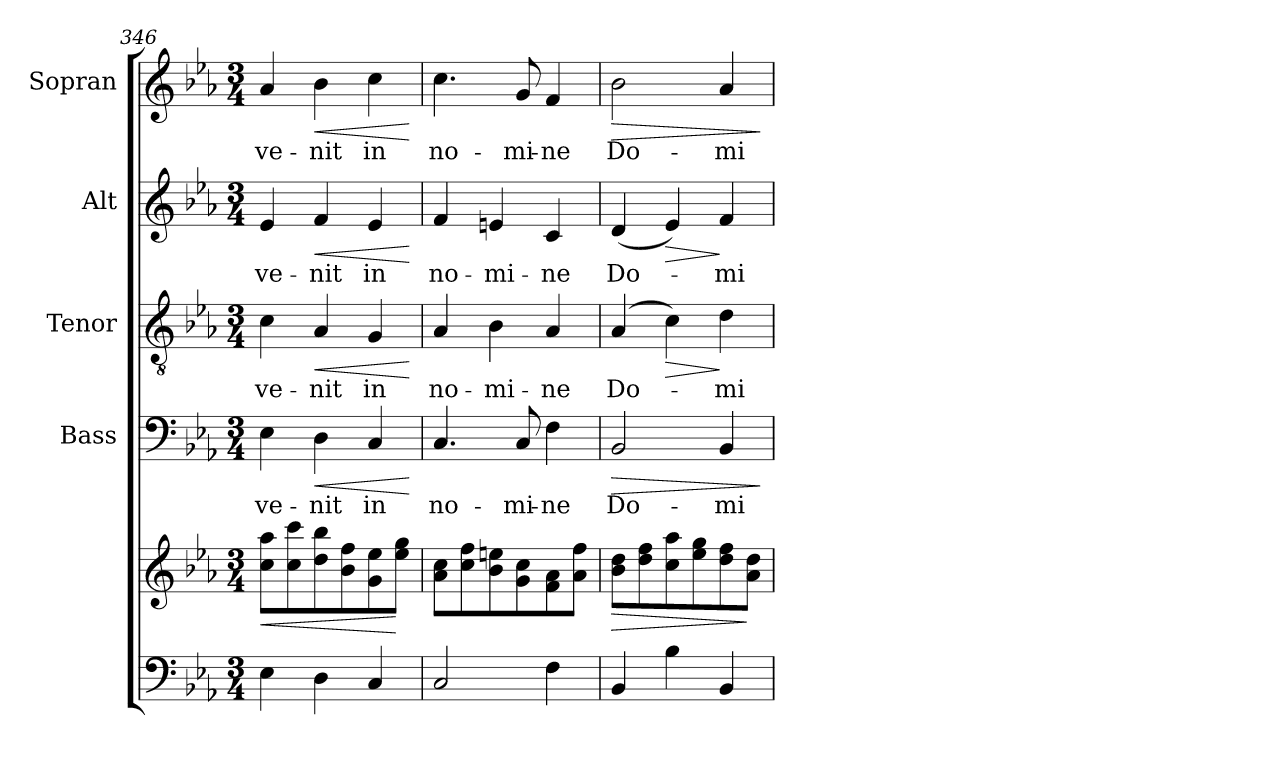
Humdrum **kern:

**kern	**kern	**dynam	**kern	**text	**dynam	**kern	**text	**dynam	**kern	**text	**dynam	**kern	**text	**dynam
*part5	*part5	*part5	*part4	*part4	*part4	*part3	*part3	*part3	*part2	*part2	*part2	*part1	*part1	*part1
*staff6	*staff5	*staff5/6	*staff4	*staff4	*staff4	*staff3	*staff3	*staff3	*staff2	*staff2	*staff2	*staff1	*staff1	*staff1
*	*	*	*I"Bass	*	*	*I"Tenor	*	*	*I"Alt	*	*	*I"Sopran	*	*
*	*	*	*I'B.	*	*	*I'T.	*	*	*I'A.	*	*	*I'S.	*	*
*clefF4	*clefG2	*	*clefF4	*	*	*clefGv2	*	*	*clefG2	*	*	*clefG2	*	*
*k[b-e-a-]	*k[b-e-a-]	*	*k[b-e-a-]	*	*	*k[b-e-a-]	*	*	*k[b-e-a-]	*	*	*k[b-e-a-]	*	*
*E-:	*E-:	*	*E-:	*	*	*E-:	*	*	*E-:	*	*	*E-:	*	*
*M3/4	*M3/4	*	*M3/4	*	*	*M3/4	*	*	*M3/4	*	*	*M3/4	*	*
=346	=346	=346	=346	=346	=346	=346	=346	=346	=346	=346	=346	=346	=346	=346
!	!	!LO:HP:b	!	!LO:LY:b	!	!	!LO:LY:b	!	!	!LO:LY:b	!	!	!LO:LY:b	!
4E-\	8cc\ 8aa-\L	<	4E-\	ve-	.	4c\	ve-	.	4e-/	ve-	.	4a-/	ve-	.
.	8cc\ 8ccc\	.	.	.	.	.	.	.	.	.	.	.	.	.
!	!	!	!	!LO:LY:b	!LO:HP:b	!	!LO:LY:b	!LO:HP:b	!	!LO:LY:b	!LO:HP:b	!	!LO:LY:b	!LO:HP:b
4D\	8dd\ 8bb-\	.	4D\	-nit	<	4A-/	-nit	<	4f/	-nit	<	4b-\	-nit	<
.	8b-\ 8ff\	.	.	.	.	.	.	.	.	.	.	.	.	.
!	!	!	!	!LO:LY:b	!	!	!LO:LY:b	!	!	!LO:LY:b	!	!	!LO:LY:b	!
4C/	8g\ 8ee-\	.	4C/	in	.	4G/	in	.	4e-/	in	.	4cc\	in	.
.	8ee-\ 8gg\J	[	.	.	.	.	.	.	.	.	.	.	.	.
.	.	.	.	.	[	.	.	[	.	.	[	.	.	[
!!LO:PB:g=z
=347	=347	=347	=347	=347	=347	=347	=347	=347	=347	=347	=347	=347	=347	=347
!	!	!	!	!LO:LY:b	!	!	!LO:LY:b	!	!	!LO:LY:b	!	!	!LO:LY:b	!
2C/	8a-\ 8cc\L	.	4.C/	no-	.	4A-/	no-	.	4f/	no-	.	4.cc\	no-	.
.	8cc\ 8ff\	.	.	.	.	.	.	.	.	.	.	.	.	.
!	!	!	!	!	!	!	!LO:LY:b	!	!	!LO:LY:b	!	!	!	!
.	8b-\ 8een\	.	.	.	.	4B-\	-mi-	.	4en/	-mi-	.	.	.	.
!	!	!	!	!LO:LY:b	!	!	!	!	!	!	!	!	!LO:LY:b	!
.	8g\ 8cc\	.	8C/	-mi-	.	.	.	.	.	.	.	8g/	-mi-	.
!	!	!	!	!LO:LY:b	!	!	!LO:LY:b	!	!	!LO:LY:b	!	!	!LO:LY:b	!
4F\	8f\ 8a-\	.	4F\	-ne	.	4A-/	-ne	.	4c/	-ne	.	4f/	-ne	.
.	8a-\ 8ff\J	.	.	.	.	.	.	.	.	.	.	.	.	.
=348	=348	=348	=348	=348	=348	=348	=348	=348	=348	=348	=348	=348	=348	=348
!	!	!LO:HP:b	!	!LO:LY:b	!LO:HP:b	!	!LO:LY:b	!	!	!LO:LY:b	!	!	!LO:LY:b	!LO:HP:b
4BB-/	8b-\ 8dd\L	>	2BB-/	Do-	>	(4A-/	Do-	.	(<4d/	Do-	.	2b-\	Do-	>
.	8dd\ 8ff\	.	.	.	.	.	.	.	.	.	.	.	.	.
!	!	!	!	!	!	!	!	!LO:HP:b	!	!	!LO:HP:b	!	!	!
4B-\	8cc\ 8aa-\	.	.	.	.	4c\)	.	>	4e-/)	.	>	.	.	.
.	8ee-\ 8gg\	.	.	.	.	.	.	.	.	.	.	.	.	.
!	!	!	!	!LO:LY:b	!	!	!LO:LY:b	!	!	!LO:LY:b	!	!	!LO:LY:b	!
4BB-/	8dd\ 8ff\	.	4BB-/	-mi-	.	4d\	-mi-	]	4f/	-mi-	]	4a-/	-mi-	.
.	8a-\ 8dd\J	]	.	.	.	.	.	.	.	.	.	.	.	.
.	.	.	.	.	]	.	.	.	.	.	.	.	.	]
=	=	=	=	=	=	=	=	=	=	=	=	=	=	=
*-	*-	*-	*-	*-	*-	*-	*-	*-	*-	*-	*-	*-	*-	*-
